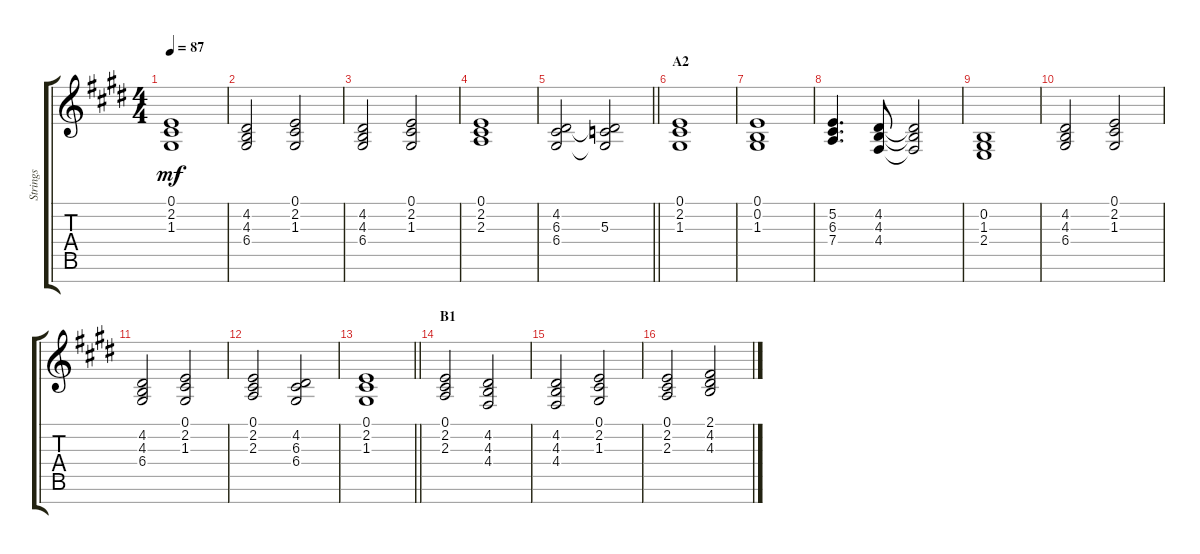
\track ("Strings" "Strings") {instrument stringensemble2}
\staff {score tabs}
\tuning (E4 B3 G3 D3 A2 E2 B1) {hide}
\ts (4 4)
\tempo 87
\clef g2
\ks e
(0.1 2.2 1.3).1{dy mf} |
(4.2 4.3 6.4).2 (0.1 2.2 1.3).2 |
(4.2 4.3 6.4).2 (0.1 2.2 1.3).2 |
(0.1 2.2 2.3).1 |
\barLineRight lightlight
(4.2 6.3 6.4).2 (4.2{t} 5.3 6.4{t}).2 |
\section ("" "A2")
(0.1 2.2 1.3).1 |
(0.1 0.2 1.3).1 |
(5.2 6.3 7.4).4{d} (4.2 4.3 4.4).8 (4.2{t} 4.3{t} 4.4{t}).2 |
(0.2 1.3 2.4).1 |
(4.2 4.3 6.4).2 (0.1 2.2 1.3).2 |
(4.2 4.3 6.4).2 (0.1 2.2 1.3).2 |
(0.1 2.2 2.3).2 (4.2 6.3 6.4).2 |
\barLineRight lightlight
(0.1 2.2 1.3).1 |
\section ("" "B1")
(0.1 2.2 2.3).2 (4.2 4.3 4.4).2 |
(4.2 4.3 4.4).2 (0.1 2.2 1.3).2 |
(0.1 2.2 2.3).2 (2.1 4.2 4.3).2
